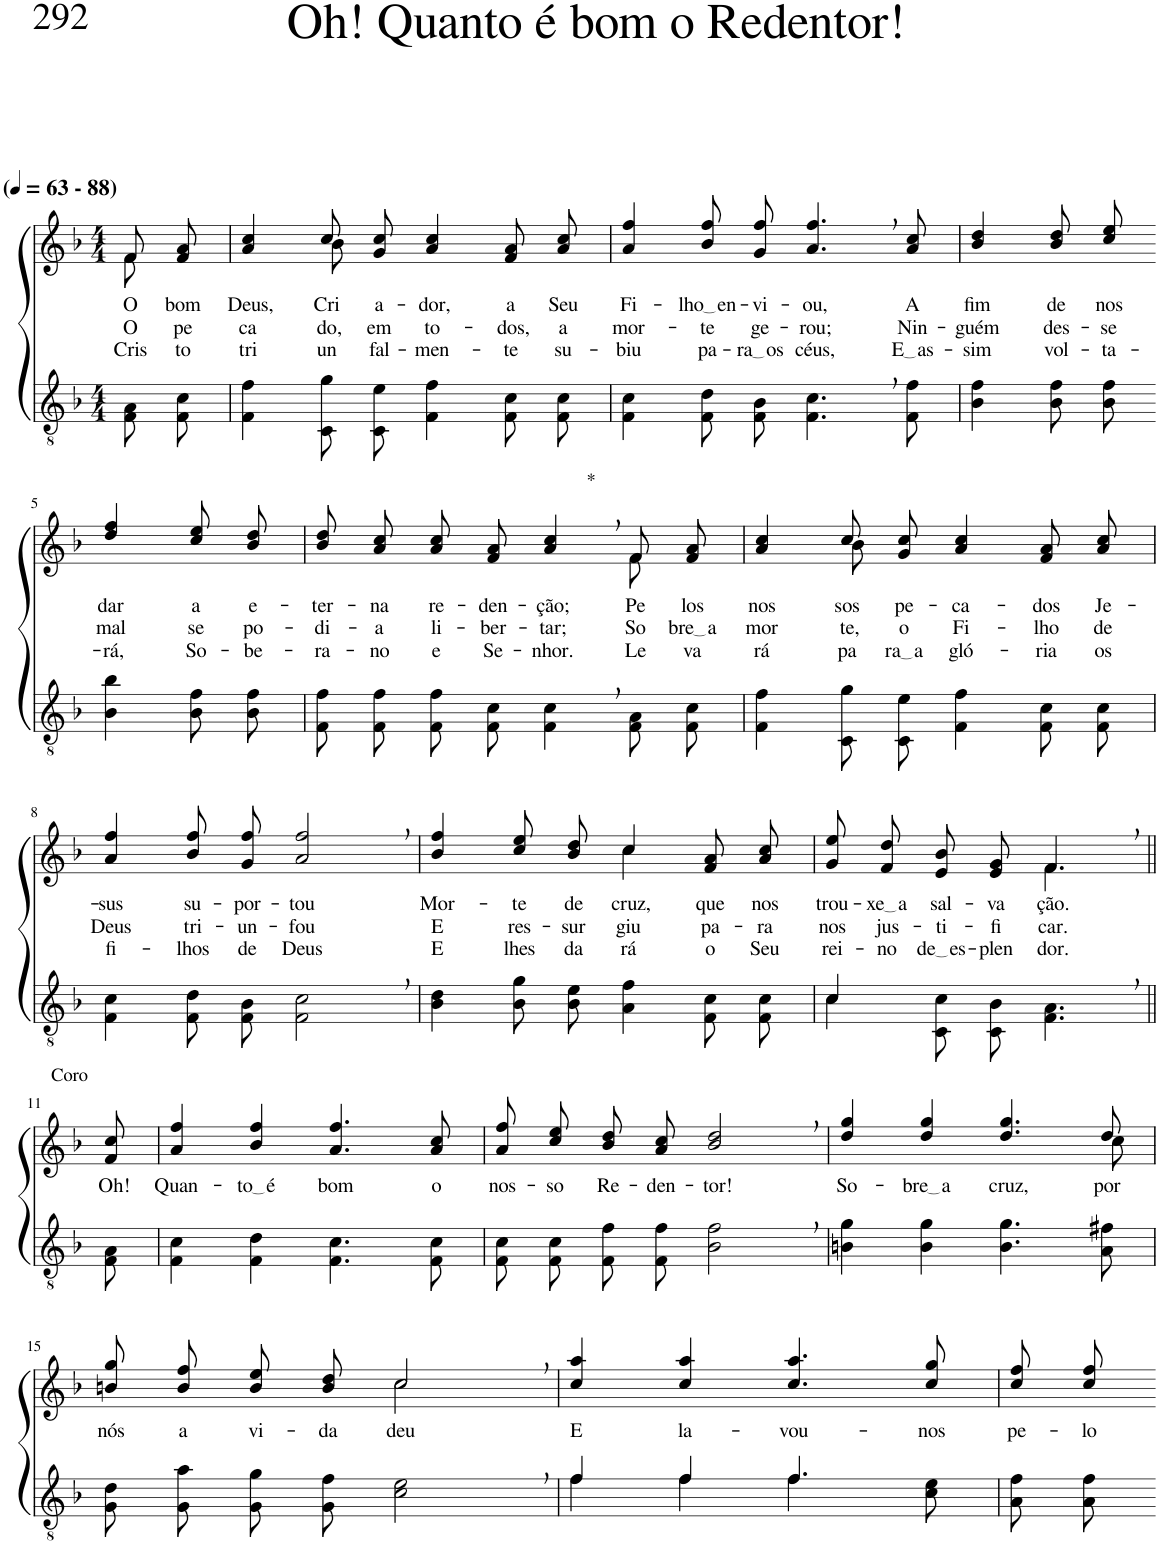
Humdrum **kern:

**kern	**kern	**text	**text	**text
*part2	*part1	*part1	*part1	*part1
*staff2	*staff1	*staff1	*staff1	*staff1
*I"Parte III e IV	*I"Parte I e II	*	*	*
*clefGv2	*clefG2	*	*	*
*Trd4c7	*Trd4c7	*	*	*
*k[b-]	*k[b-]	*	*	*
*M4/4	*M4/4	*	*	*
*MM63	*MM63	*	*	*
=1	=1	=1	=1	=1
*	*^	*	*	*
!	!LO:TX:a:B:t=(	!	!	!	!
!	!LO:TX:a:B:t=- 88)	!	!	!	!
!	!	!	!LO:LY:b	!LO:LY:b	!LO:LY:b
8F/ 8A/L	8f/L	8f\	O	O	Cris-
!	!	!	!LO:LY:b	!LO:LY:b	!LO:LY:b
8F/ 8c/J	8f/ 8a/J	8ryy	bom	pe-	-to
=2	=2	=2	=2	=2	=2
!	!	!	!LO:LY:b	!LO:LY:b	!LO:LY:b
4F\ 4f\	4ryy	4a/ 4cc/	Deus,	-ca-	tri-
!	!	!	!LO:LY:b	!LO:LY:b	!LO:LY:b
8C/ 8g/L	8b-\	8cc\L	Cri-	-do,	-un-
!	!	!	!LO:LY:b	!LO:LY:b	!LO:LY:b
8C/ 8e/J	2ryy	8g\ 8cc\J	-a-	em	-fal-
!	!	!	!LO:LY:b	!LO:LY:b	!LO:LY:b
4F\ 4f\	.	4a/ 4cc/	-dor,	to-	-men-
!	!	!	!LO:LY:b	!LO:LY:b	!LO:LY:b
8F/ 8c/L	.	8f/ 8a/L	a	-dos,	-te
!	!	!	!LO:LY:b	!LO:LY:b	!LO:LY:b
8F/ 8c/J	8ryy	8a/ 8cc/J	Seu	a	su-
=3	=3	=3	=3	=3	=3
!	!	!	!LO:LY:b	!LO:LY:b	!LO:LY:b
*	*v	*v	*	*	*
4F\ 4c\	4a/ 4ff/	Fi-	mor-	biu
!	!	!LO:LY:b	!LO:LY:b	!LO:LY:b
8F/ 8d/L	8b-\ 8ff\L	lho en	-te	pa-
!	!	!LO:LY:b	!LO:LY:b	!LO:LY:b
8F/ 8B-/J	8g\ 8ff\J	-vi-	ge-	ra os
!	!	!LO:LY:b	!LO:LY:b	!LO:LY:b
4.F\, 4.c\,	4.a/, 4.ff/,	-ou,	-rou;	céus,
!	!	!LO:LY:b	!LO:LY:b	!LO:LY:b
8F\ 8f\	8a/ 8cc/	A	Nin-	E as
=4	=4	=4	=4	=4
!	!	!LO:LY:b	!LO:LY:b	!LO:LY:b
4B-\ 4f\	4b-/ 4dd/	fim	-guém	-sim
!	!	!LO:LY:b	!LO:LY:b	!LO:LY:b
8B-\ 8f\L	8b-\ 8dd\L	de	des-	vol-
!	!	!LO:LY:b	!LO:LY:b	!LO:LY:b
8B-\ 8f\J	8cc\ 8ee\J	nos	-se	-ta-
!!LO:LB:g=z
=5-	=5-	=5-	=5-	=5-
!	!	!LO:LY:b	!LO:LY:b	!LO:LY:b
4B-\ 4b-\	4dd/ 4ff/	dar	mal	-rá,
!	!	!LO:LY:b	!LO:LY:b	!LO:LY:b
8B-\ 8f\L	8cc\ 8ee\L	a	se	So-
!	!	!LO:LY:b	!LO:LY:b	!LO:LY:b
8B-\ 8f\J	8b-\ 8dd\J	e-	po-	-be-
=6	=6	=6	=6	=6
!	!	!LO:LY:b	!LO:LY:b	!LO:LY:b
*	*^	*	*	*
8F\ 8f\L	8b-\ 8dd\L	2.ryy	-ter-	-di-	-ra-
!	!	!	!LO:LY:b	!LO:LY:b	!LO:LY:b
8F\ 8f\J	8a\ 8cc\J	.	-na	-a	-no
!	!	!	!LO:LY:b	!LO:LY:b	!LO:LY:b
8F/ 8f/L	8a/ 8cc/L	.	re-	li-	e
!	!	!	!LO:LY:b	!LO:LY:b	!LO:LY:b
8F/ 8c/J	8f/ 8a/J	.	-den-	-ber-	Se-
!	!LO:TX:a:t=*	!	!	!	!
!	!	!	!LO:LY:b	!LO:LY:b	!LO:LY:b
4F\, 4c\,	4a/, 4cc/,	.	-ção;	-tar;	-nhor.
!	!	!	!LO:LY:b	!LO:LY:b	!LO:LY:b
8F/ 8A/L	8f/L	8f\	Pe-	So-	-Le-
!	!	!	!LO:LY:b	!LO:LY:b	!LO:LY:b
8F/ 8c/J	8f/ 8a/J	8ryy	-los	bre a	-va-
=7	=7	=7	=7	=7	=7
!	!	!	!LO:LY:b	!LO:LY:b	!LO:LY:b
4F\ 4f\	4ryy	4a/ 4cc/	nos-	mor-	-rá
!	!	!	!LO:LY:b	!LO:LY:b	!LO:LY:b
8C/ 8g/L	8b-\	8cc\L	-sos	-te,	pa-
!	!	!	!LO:LY:b	!LO:LY:b	!LO:LY:b
8C/ 8e/J	2ryy	8g\ 8cc\J	pe-	o	ra a
!	!	!	!LO:LY:b	!LO:LY:b	!LO:LY:b
4F\ 4f\	.	4a/ 4cc/	-ca-	Fi-	gló-
!	!	!	!LO:LY:b	!LO:LY:b	!LO:LY:b
8F/ 8c/L	.	8f/ 8a/L	-dos	-lho	-ria
!	!	!	!LO:LY:b	!LO:LY:b	!LO:LY:b
8F/ 8c/J	8ryy	8a/ 8cc/J	Je-	de	os
!!LO:LB:g=z
=8	=8	=8	=8	=8	=8
!	!	!	!LO:LY:b	!LO:LY:b	!LO:LY:b
*	*v	*v	*	*	*
4F\ 4c\	4a/ 4ff/	-sus	Deus	fi-
!	!	!LO:LY:b	!LO:LY:b	!LO:LY:b
8F/ 8d/L	8b-\ 8ff\L	su-	tri-	-lhos
!	!	!LO:LY:b	!LO:LY:b	!LO:LY:b
8F/ 8B-/J	8g\ 8ff\J	-por-	-un-	de
!	!	!LO:LY:b	!LO:LY:b	!LO:LY:b
2F\, 2c\,	2a/, 2ff/,	-tou	-fou	Deus
=9	=9	=9	=9	=9
*	*^	*	*	*
!	!	!	!LO:LY:b	!LO:LY:b	!LO:LY:b
4B-\ 4d\	2ryy	4b-/ 4ff/	Mor-	E	E
!	!	!	!LO:LY:b	!LO:LY:b	!LO:LY:b
8B-\ 8g\L	.	8cc\ 8ee\L	-te	res-	lhes
!	!	!	!LO:LY:b	!LO:LY:b	!LO:LY:b
8B-\ 8e\J	.	8b-\ 8dd\J	de	-sur-	da-
!	!	!	!LO:LY:b	!LO:LY:b	!LO:LY:b
4A\ 4f\	4cc\	4cc/	cruz,	-giu	-rá
!	!	!	!LO:LY:b	!LO:LY:b	!LO:LY:b
8F/ 8c/L	4ryy	8f/ 8a/L	que	pa-	o
!	!	!	!LO:LY:b	!LO:LY:b	!LO:LY:b
8F/ 8c/J	.	8a/ 8cc/J	nos	-ra	Seu
=10	=10	=10	=10	=10	=10
*^	*	*	*	*	*
!	!	!	!	!LO:LY:b	!LO:LY:b	!LO:LY:b
4c/	4c\	8g\ 8ee\L	2ryy	trou-	nos	rei-
!	!	!	!	!LO:LY:b	!LO:LY:b	!LO:LY:b
.	.	8f\ 8dd\J	.	xe a	jus-	-no
!	!	!	!	!LO:LY:b	!LO:LY:b	!LO:LY:b
2ryy	8C/ 8c/L	8e/ 8b-/L	.	sal-	-ti-	de es
!	!	!	!	!LO:LY:b	!LO:LY:b	!LO:LY:b
.	8C/ 8B-/J	8e/ 8g/J	.	-va-	-fi-	-plen-
!	!	!	!	!LO:LY:b	!LO:LY:b	!LO:LY:b
.	4.F\ 4.A\	4.f,/	4.f\	-ção.	-car.	-dor.
8ryy	.	.	.	.	.	.
*v	*v	*	*	*	*	*
*	*v	*v	*	*	*
!!LO:LB:g=z
=11||	=11||	=11||	=11||	=11||
!	!LO:TX:a:t=Coro	!	!	!
!	!	!LO:LY:b	!	!
8F\ 8A\	8f/ 8cc/	Oh!	.	.
=12	=12	=12	=12	=12
!	!	!LO:LY:b	!	!
4F\ 4c\	4a/ 4ff/	Quan-	.	.
!	!	!LO:LY:b	!	!
4F\ 4d\	4b-/ 4ff/	to é	.	.
!	!	!LO:LY:b	!	!
4.F\ 4.c\	4.a/ 4.ff/	bom	.	.
!	!	!LO:LY:b	!	!
8F\ 8c\	8a/ 8cc/	o	.	.
=13	=13	=13	=13	=13
!	!	!LO:LY:b	!	!
8F/ 8c/L	8a\ 8ff\L	nos-	.	.
!	!	!LO:LY:b	!	!
8F/ 8c/J	8cc\ 8ee\J	-so	.	.
!	!	!LO:LY:b	!	!
8F\ 8f\L	8b-\ 8dd\L	Re-	.	.
!	!	!LO:LY:b	!	!
8F\ 8f\J	8a\ 8cc\J	-den-	.	.
!	!	!LO:LY:b	!	!
2B-\, 2f\,	2b-/, 2dd/,	-tor!	.	.
=14	=14	=14	=14	=14
!	!	!LO:LY:b	!	!
*	*^	*	*	*
4Bn\ 4g\	4dd/ 4gg/	2..ryy	So-	.	.
!	!	!	!LO:LY:b	!	!
4B\ 4g\	4dd/ 4gg/	.	bre a	.	.
!	!	!	!LO:LY:b	!	!
4.B\ 4.g\	4.dd/ 4.gg/	.	cruz,	.	.
!	!	!	!LO:LY:b	!	!
8A\ 8f#X\	8dd/	8cc\	por	.	.
!!LO:LB:g=z	!!
=15	=15	=15	=15	=15	=15
!	!	!	!LO:LY:b	!	!
8G\ 8d\L	8bn\ 8gg\L	2ryy	nós	.	.
!	!	!	!LO:LY:b	!	!
8G\ 8a\J	8b\ 8ff\J	.	a	.	.
!	!	!	!LO:LY:b	!	!
8G\ 8g\L	8b\ 8ee\L	.	vi-	.	.
!	!	!	!LO:LY:b	!	!
8G\ 8f\J	8b\ 8dd\J	.	-da	.	.
!	!	!	!LO:LY:b	!	!
2c\, 2e\,	2cc,/	2cc\	deu	.	.
=16	=16	=16	=16	=16	=16
*^	*	*	*	*	*
!	!	!	!	!LO:LY:b	!	!
*	*	*v	*v	*	*	*
4f/	4f\	4cc/ 4aa/	E	.	.
!	!	!	!LO:LY:b	!	!
4f/	4f\	4cc/ 4aa/	la-	.	.
!	!	!	!LO:LY:b	!	!
4.f/	4.f\	4.cc/ 4.aa/	-vou-	.	.
!	!	!	!LO:LY:b	!	!
8ryy	8c\ 8e\	8cc/ 8gg/	-nos	.	.
=17	=17	=17	=17	=17	=17
!	!	!	!LO:LY:b	!	!
*v	*v	*	*	*	*
8A\ 8f\L	8cc\ 8ff\L	pe-	.	.
!	!	!LO:LY:b	!	!
8A\ 8f\J	8cc\ 8ff\J	-lo	.	.
=-	=-	=-	=-	=-
*-	*-	*-	*-	*-
